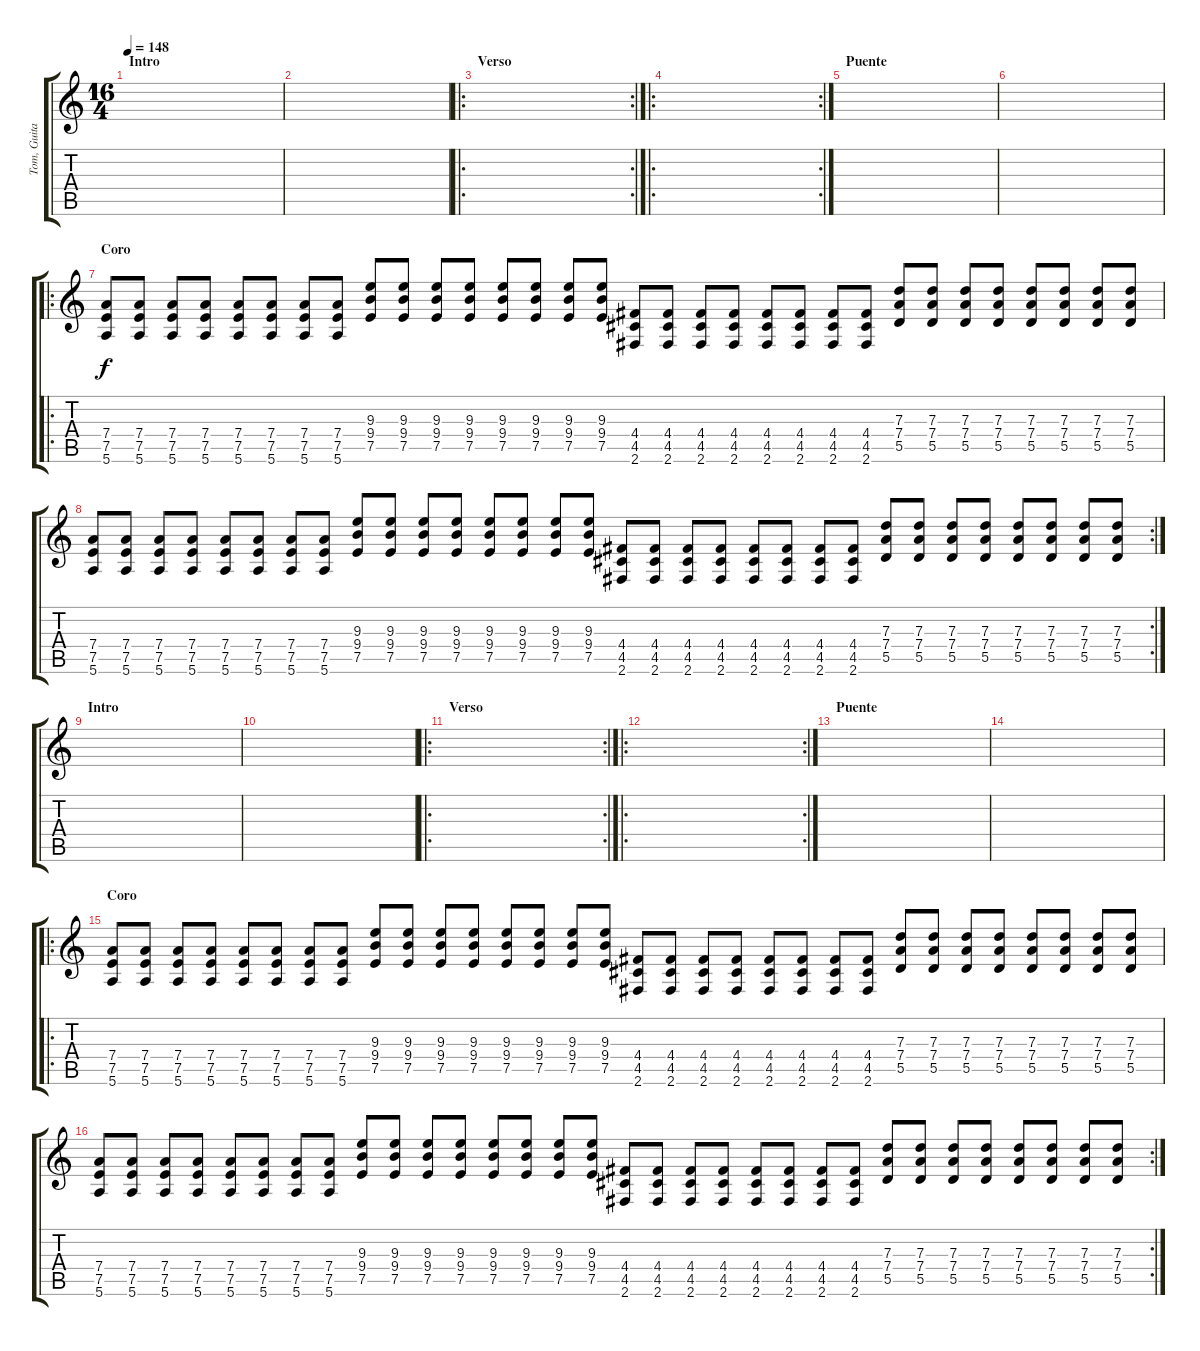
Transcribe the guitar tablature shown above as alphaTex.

\track ("Tom, Guitarra Eléctrica" "Tom, Guita") {instrument distortionguitar}
\staff {score tabs}
\tuning (E4 B3 G3 D3 A2 E2) {hide}
\ts (16 4)
\section ("" "Intro")
\tempo 148
\clef g2
\ks c
|
|
\ro
\rc 2
\section ("" "Verso")
|
\ro
\rc 2
|
\section ("" "Puente")
|
|
\ro
\section ("" "Coro")
(7.4 7.5 5.6).8 (7.4 7.5 5.6).8 (7.4 7.5 5.6).8 (7.4 7.5 5.6).8 (7.4 7.5 5.6).8 (7.4 7.5 5.6).8 (7.4 7.5 5.6).8 (7.4 7.5 5.6).8 (9.3 9.4 7.5).8 (9.3 9.4 7.5).8 (9.3 9.4 7.5).8 (9.3 9.4 7.5).8 (9.3 9.4 7.5).8 (9.3 9.4 7.5).8 (9.3 9.4 7.5).8 (9.3 9.4 7.5).8 (4.4 4.5 2.6).8 (4.4 4.5 2.6).8 (4.4 4.5 2.6).8 (4.4 4.5 2.6).8 (4.4 4.5 2.6).8 (4.4 4.5 2.6).8 (4.4 4.5 2.6).8 (4.4 4.5 2.6).8 (7.3 7.4 5.5).8 (7.3 7.4 5.5).8 (7.3 7.4 5.5).8 (7.3 7.4 5.5).8 (7.3 7.4 5.5).8 (7.3 7.4 5.5).8 (7.3 7.4 5.5).8 (7.3 7.4 5.5).8 |
\rc 2
(7.4 7.5 5.6).8 (7.4 7.5 5.6).8 (7.4 7.5 5.6).8 (7.4 7.5 5.6).8 (7.4 7.5 5.6).8 (7.4 7.5 5.6).8 (7.4 7.5 5.6).8 (7.4 7.5 5.6).8 (9.3 9.4 7.5).8 (9.3 9.4 7.5).8 (9.3 9.4 7.5).8 (9.3 9.4 7.5).8 (9.3 9.4 7.5).8 (9.3 9.4 7.5).8 (9.3 9.4 7.5).8 (9.3 9.4 7.5).8 (4.4 4.5 2.6).8 (4.4 4.5 2.6).8 (4.4 4.5 2.6).8 (4.4 4.5 2.6).8 (4.4 4.5 2.6).8 (4.4 4.5 2.6).8 (4.4 4.5 2.6).8 (4.4 4.5 2.6).8 (7.3 7.4 5.5).8 (7.3 7.4 5.5).8 (7.3 7.4 5.5).8 (7.3 7.4 5.5).8 (7.3 7.4 5.5).8 (7.3 7.4 5.5).8 (7.3 7.4 5.5).8 (7.3 7.4 5.5).8 |
\section ("" "Intro")
|
|
\ro
\rc 2
\section ("" "Verso")
|
\ro
\rc 2
|
\section ("" "Puente")
|
|
\ro
\section ("" "Coro")
(7.4 7.5 5.6).8 (7.4 7.5 5.6).8 (7.4 7.5 5.6).8 (7.4 7.5 5.6).8 (7.4 7.5 5.6).8 (7.4 7.5 5.6).8 (7.4 7.5 5.6).8 (7.4 7.5 5.6).8 (9.3 9.4 7.5).8 (9.3 9.4 7.5).8 (9.3 9.4 7.5).8 (9.3 9.4 7.5).8 (9.3 9.4 7.5).8 (9.3 9.4 7.5).8 (9.3 9.4 7.5).8 (9.3 9.4 7.5).8 (4.4 4.5 2.6).8 (4.4 4.5 2.6).8 (4.4 4.5 2.6).8 (4.4 4.5 2.6).8 (4.4 4.5 2.6).8 (4.4 4.5 2.6).8 (4.4 4.5 2.6).8 (4.4 4.5 2.6).8 (7.3 7.4 5.5).8 (7.3 7.4 5.5).8 (7.3 7.4 5.5).8 (7.3 7.4 5.5).8 (7.3 7.4 5.5).8 (7.3 7.4 5.5).8 (7.3 7.4 5.5).8 (7.3 7.4 5.5).8 |
\rc 2
(7.4 7.5 5.6).8 (7.4 7.5 5.6).8 (7.4 7.5 5.6).8 (7.4 7.5 5.6).8 (7.4 7.5 5.6).8 (7.4 7.5 5.6).8 (7.4 7.5 5.6).8 (7.4 7.5 5.6).8 (9.3 9.4 7.5).8 (9.3 9.4 7.5).8 (9.3 9.4 7.5).8 (9.3 9.4 7.5).8 (9.3 9.4 7.5).8 (9.3 9.4 7.5).8 (9.3 9.4 7.5).8 (9.3 9.4 7.5).8 (4.4 4.5 2.6).8 (4.4 4.5 2.6).8 (4.4 4.5 2.6).8 (4.4 4.5 2.6).8 (4.4 4.5 2.6).8 (4.4 4.5 2.6).8 (4.4 4.5 2.6).8 (4.4 4.5 2.6).8 (7.3 7.4 5.5).8 (7.3 7.4 5.5).8 (7.3 7.4 5.5).8 (7.3 7.4 5.5).8 (7.3 7.4 5.5).8 (7.3 7.4 5.5).8 (7.3 7.4 5.5).8 (7.3 7.4 5.5).8
